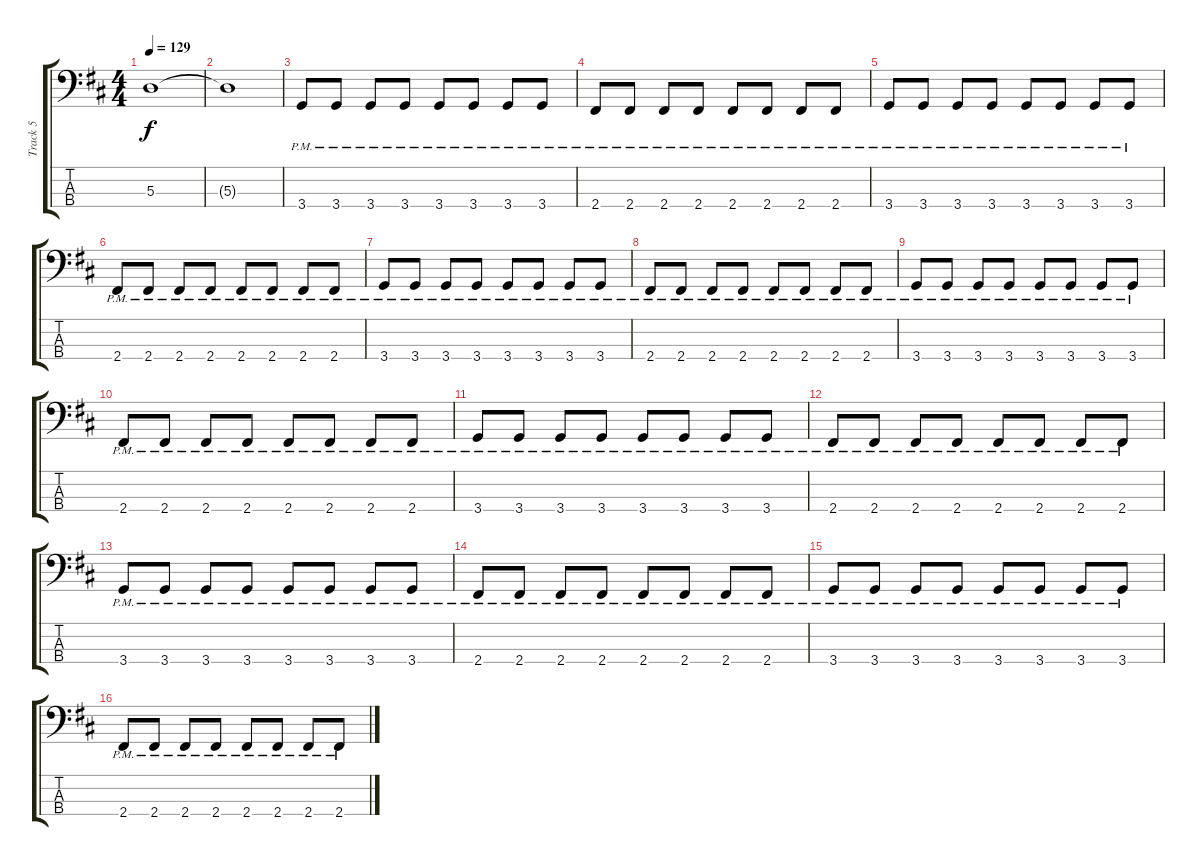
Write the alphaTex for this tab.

\track ("Track 5" "Track 5") {instrument electricbasspick}
\staff {score tabs}
\tuning (G2 D2 A1 E1) {hide}
\ts (4 4)
\tempo 129
\clef f4
\ks bminor
5.3.1{dy f} |
5.3{t}.1 |
3.4{pm}.8 3.4{pm}.8 3.4{pm}.8 3.4{pm}.8 3.4{pm}.8 3.4{pm}.8 3.4{pm}.8 3.4{pm}.8 |
2.4{pm}.8 2.4{pm}.8 2.4{pm}.8 2.4{pm}.8 2.4{pm}.8 2.4{pm}.8 2.4{pm}.8 2.4{pm}.8 |
3.4{pm}.8 3.4{pm}.8 3.4{pm}.8 3.4{pm}.8 3.4{pm}.8 3.4{pm}.8 3.4{pm}.8 3.4{pm}.8 |
2.4{pm}.8 2.4{pm}.8 2.4{pm}.8 2.4{pm}.8 2.4{pm}.8 2.4{pm}.8 2.4{pm}.8 2.4{pm}.8 |
3.4{pm}.8 3.4{pm}.8 3.4{pm}.8 3.4{pm}.8 3.4{pm}.8 3.4{pm}.8 3.4{pm}.8 3.4{pm}.8 |
2.4{pm}.8 2.4{pm}.8 2.4{pm}.8 2.4{pm}.8 2.4{pm}.8 2.4{pm}.8 2.4{pm}.8 2.4{pm}.8 |
3.4{pm}.8 3.4{pm}.8 3.4{pm}.8 3.4{pm}.8 3.4{pm}.8 3.4{pm}.8 3.4{pm}.8 3.4{pm}.8 |
2.4{pm}.8 2.4{pm}.8 2.4{pm}.8 2.4{pm}.8 2.4{pm}.8 2.4{pm}.8 2.4{pm}.8 2.4{pm}.8 |
3.4{pm}.8 3.4{pm}.8 3.4{pm}.8 3.4{pm}.8 3.4{pm}.8 3.4{pm}.8 3.4{pm}.8 3.4{pm}.8 |
2.4{pm}.8 2.4{pm}.8 2.4{pm}.8 2.4{pm}.8 2.4{pm}.8 2.4{pm}.8 2.4{pm}.8 2.4{pm}.8 |
3.4{pm}.8 3.4{pm}.8 3.4{pm}.8 3.4{pm}.8 3.4{pm}.8 3.4{pm}.8 3.4{pm}.8 3.4{pm}.8 |
2.4{pm}.8 2.4{pm}.8 2.4{pm}.8 2.4{pm}.8 2.4{pm}.8 2.4{pm}.8 2.4{pm}.8 2.4{pm}.8 |
3.4{pm}.8 3.4{pm}.8 3.4{pm}.8 3.4{pm}.8 3.4{pm}.8 3.4{pm}.8 3.4{pm}.8 3.4{pm}.8 |
2.4{pm}.8 2.4{pm}.8 2.4{pm}.8 2.4{pm}.8 2.4{pm}.8 2.4{pm}.8 2.4{pm}.8 2.4{pm}.8
